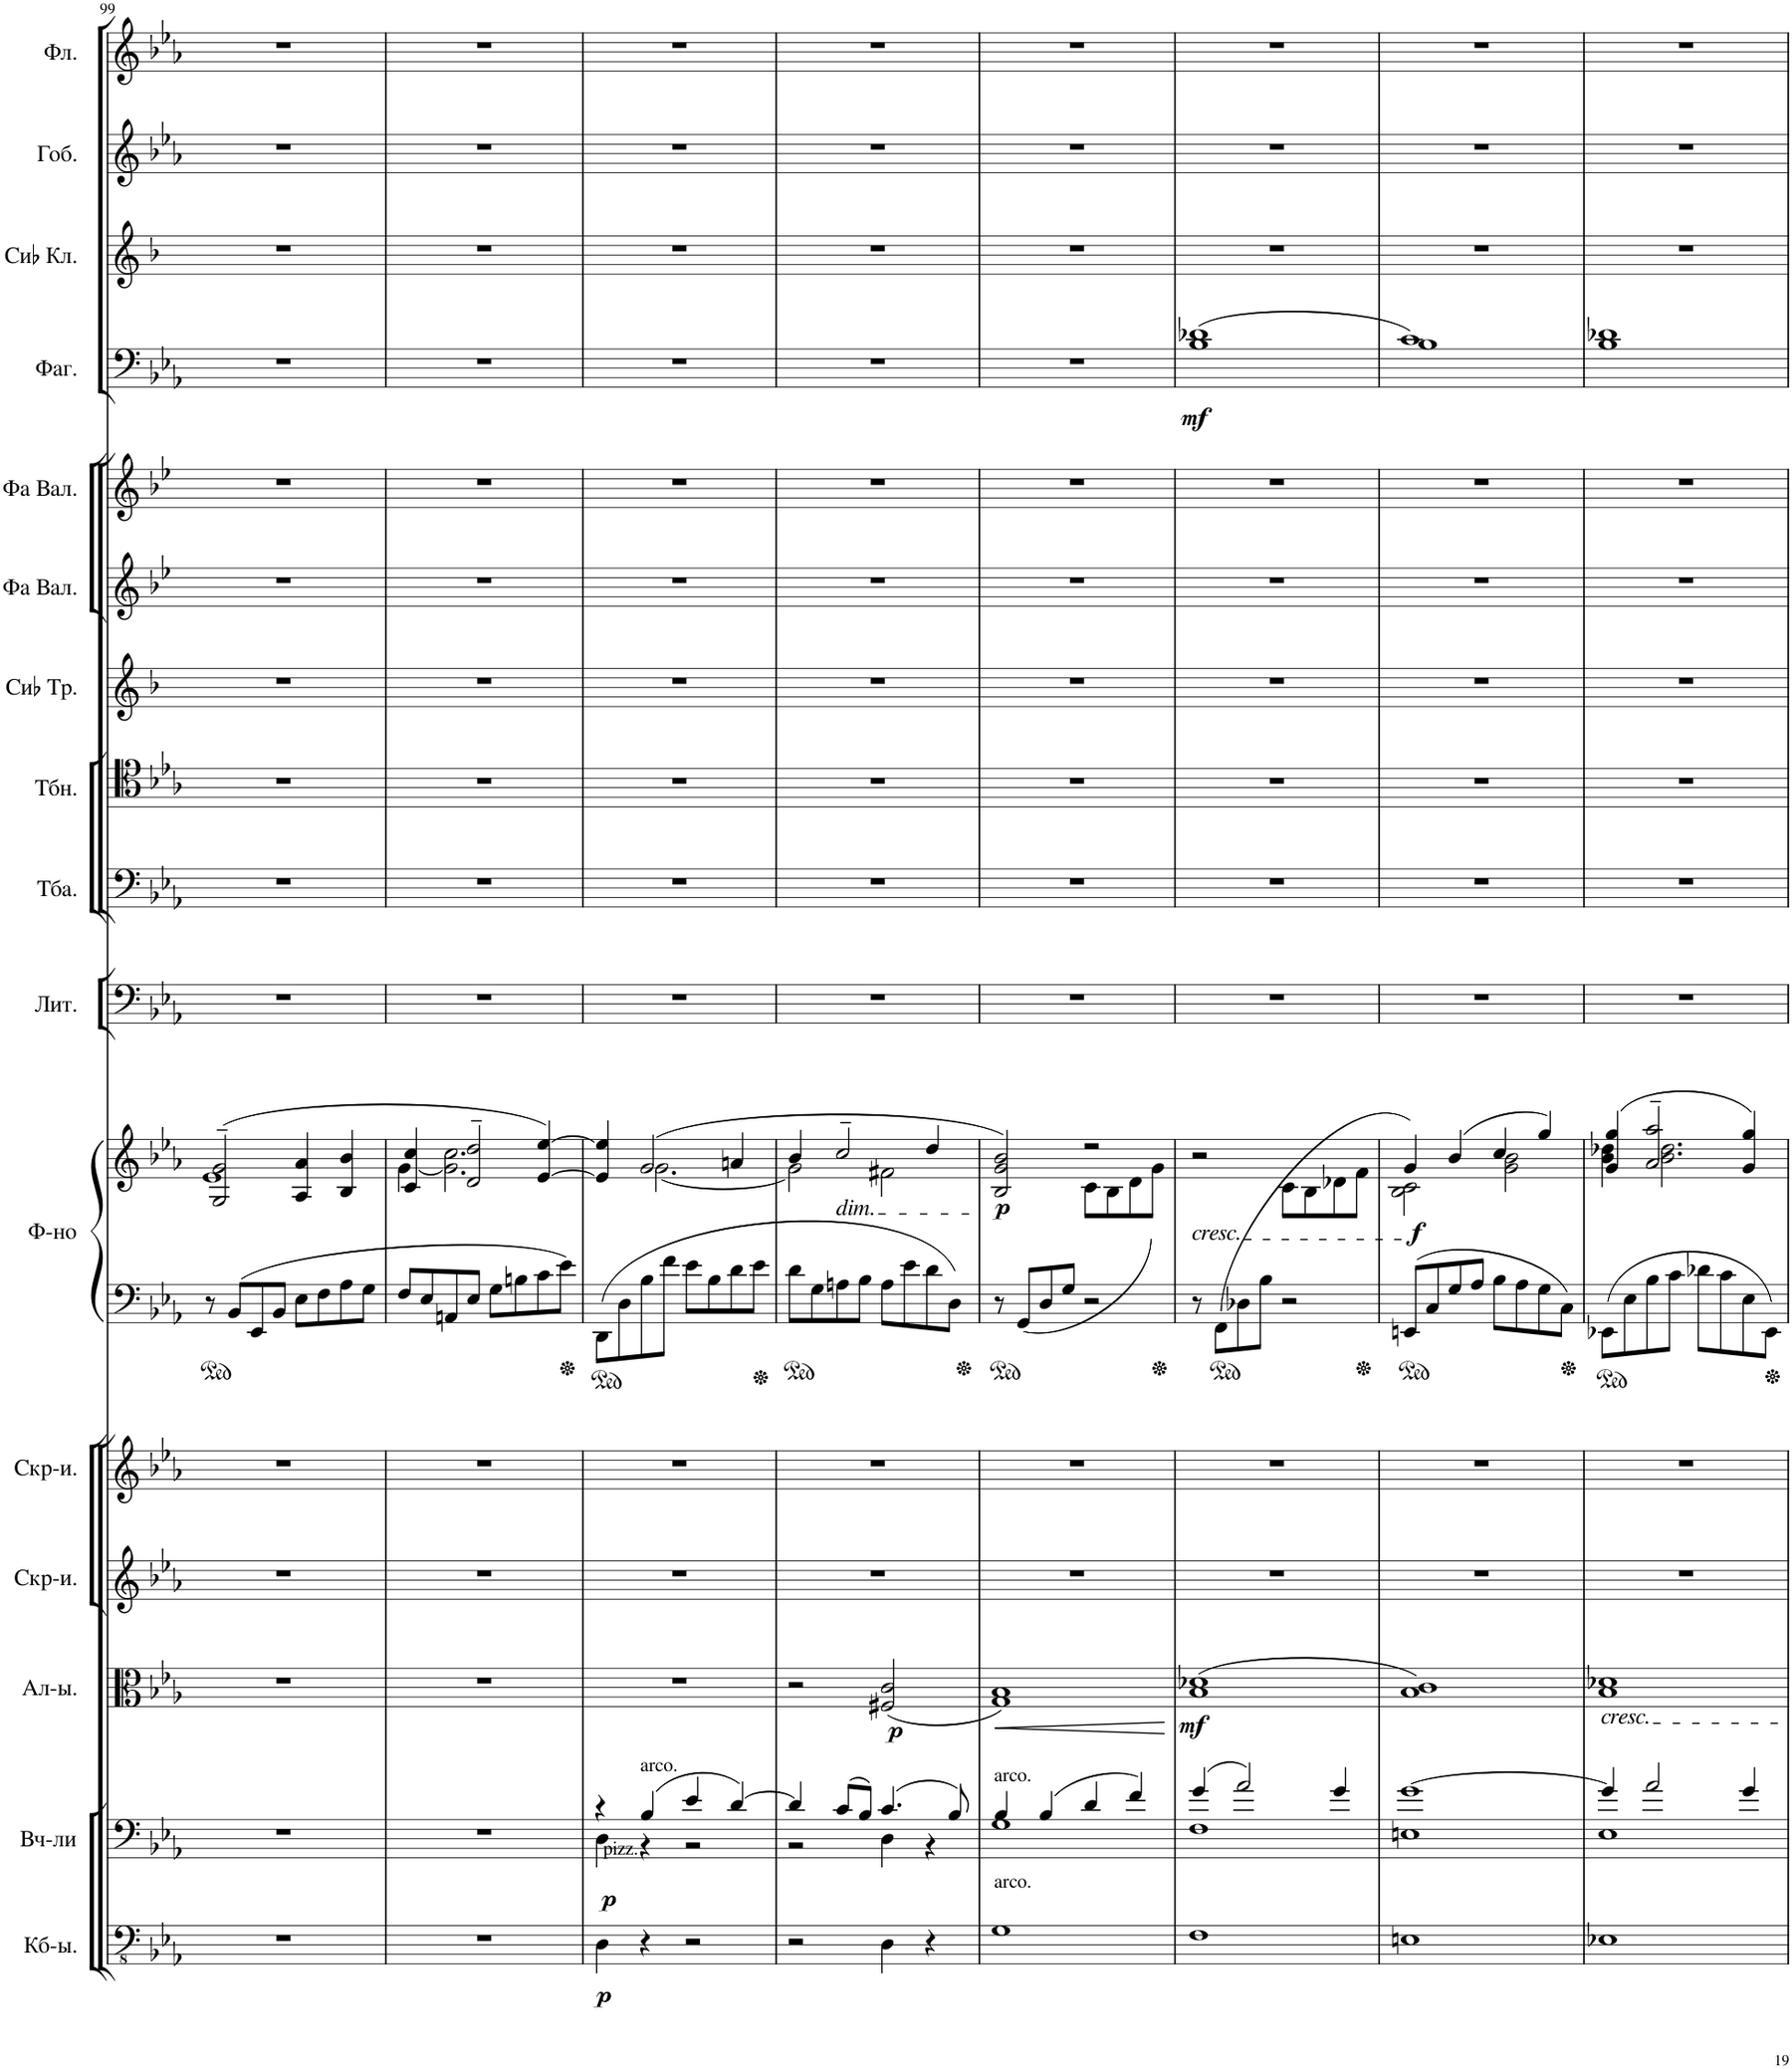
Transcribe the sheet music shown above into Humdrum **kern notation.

**kern	**dynam	**kern	**dynam	**kern	**dynam	**kern	**kern	**kern	**kern	**dynam	**kern	**kern	**kern	**kern	**kern	**kern	**kern	**dynam	**kern	**kern	**kern
*part16	*part16	*part15	*part15	*part14	*part14	*part13	*part12	*part11	*part11	*part11	*part10	*part9	*part8	*part7	*part6	*part5	*part4	*part4	*part3	*part2	*part1
*staff17	*staff17	*staff16	*staff16	*staff15	*staff15	*staff14	*staff13	*staff12	*staff11	*staff11/12	*staff10	*staff9	*staff8	*staff7	*staff6	*staff5	*staff4	*staff4	*staff3	*staff2	*staff1
*I"Контрабасы	*	*I"Виолончели	*	*I"Альты	*	*I"Скрипки	*I"Скрипки	*I"Рояль	*	*	*I"Литавры	*I"Туба	*I"Тромбон	*I"Сиb Труба	*I"Фа Валторна	*I"Фа Валторна	*I"Фагот	*	*I"Сиb Кларнет	*I"Гобой	*I"Флейта
*	*	*	*	*	*	*	*	*	*	*	*	*	*	*I'Сиb Тр.	*	*	*	*	*I'Сиb Кл.	*	*
!!LO:PB:g=z
*clefFv4	*	*clefF4	*	*clefC3	*	*clefG2	*clefG2	*clefF4	*clefG2	*	*clefF4	*clefF4	*clefC4	*clefG2	*clefG2	*clefG2	*clefF4	*	*clefG2	*clefG2	*clefG2
*	*	*	*	*	*	*	*	*	*	*	*	*	*	*Trd1c2	*Trd4c7	*Trd4c7	*	*	*Trd1c2	*	*
*k[b-e-a-]	*	*k[b-e-a-]	*	*k[b-e-a-]	*	*k[b-e-a-]	*k[b-e-a-]	*k[b-e-a-]	*k[b-e-a-]	*	*k[b-e-a-]	*k[b-e-a-]	*k[b-e-a-]	*k[b-]	*k[b-e-]	*k[b-e-]	*k[b-e-a-]	*	*k[b-]	*k[b-e-a-]	*k[b-e-a-]
*M2/2	*	*M2/2	*	*M2/2	*	*M2/2	*M2/2	*M2/2	*M2/2	*	*M2/2	*M2/2	*M2/2	*M2/2	*M2/2	*M2/2	*M2/2	*	*M2/2	*M2/2	*M2/2
*met(c|)	*	*met(c|)	*	*met(c|)	*	*met(c|)	*met(c|)	*met(c|)	*met(c|)	*	*met(c|)	*met(c|)	*met(c|)	*met(c|)	*met(c|)	*met(c|)	*met(c|)	*	*met(c|)	*met(c|)	*met(c|)
=99	=99	=99	=99	=99	=99	=99	=99	=99	=99	=99	=99	=99	=99	=99	=99	=99	=99	=99	=99	=99	=99
*	*	*	*	*	*	*	*	*	*^	*	*	*	*	*	*	*	*	*	*	*	*
1r	.	1r	.	1r	.	1r	1r	8r	(2G/~ 2g/~	1e-	.	1r	1r	1r	1r	1r	1r	1r	.	1r	1r	1r
.	.	.	.	.	.	.	.	8BB-/L	.	.	.	.	.	.	.	.	.	.	.	.	.	.
.	.	.	.	.	.	.	.	8EE-/	.	.	.	.	.	.	.	.	.	.	.	.	.	.
.	.	.	.	.	.	.	.	8BB-/J	.	.	.	.	.	.	.	.	.	.	.	.	.	.
.	.	.	.	.	.	.	.	8E-\L	4A-/ 4a-/	.	.	.	.	.	.	.	.	.	.	.	.	.
.	.	.	.	.	.	.	.	8F\	.	.	.	.	.	.	.	.	.	.	.	.	.	.
.	.	.	.	.	.	.	.	8A-\	4B-/ 4b-/	.	.	.	.	.	.	.	.	.	.	.	.	.
.	.	.	.	.	.	.	.	8G\J	.	.	.	.	.	.	.	.	.	.	.	.	.	.
=100	=100	=100	=100	=100	=100	=100	=100	=100	=100	=100	=100	=100	=100	=100	=100	=100	=100	=100	=100	=100	=100	=100
1r	.	1r	.	1r	.	1r	1r	8F/L	4c/ 4cc/	[4g\	.	1r	1r	1r	1r	1r	1r	1r	.	1r	1r	1r
.	.	.	.	.	.	.	.	8E-/	.	.	.	.	.	.	.	.	.	.	.	.	.	.
.	.	.	.	.	.	.	.	8AAn/	2d/~ 2dd/~	2.g\] 2.cc\	.	.	.	.	.	.	.	.	.	.	.	.
.	.	.	.	.	.	.	.	8E-/J	.	.	.	.	.	.	.	.	.	.	.	.	.	.
.	.	.	.	.	.	.	.	8G\L	.	.	.	.	.	.	.	.	.	.	.	.	.	.
.	.	.	.	.	.	.	.	8Bn\	.	.	.	.	.	.	.	.	.	.	.	.	.	.
.	.	.	.	.	.	.	.	8c\	[4e-/ [4ee-/)	.	.	.	.	.	.	.	.	.	.	.	.	.
.	.	.	.	.	.	.	.	8e-\J	.	.	.	.	.	.	.	.	.	.	.	.	.	.
=101	=101	=101	=101	=101	=101	=101	=101	=101	=101	=101	=101	=101	=101	=101	=101	=101	=101	=101	=101	=101	=101	=101
*	*	*^	*	*	*	*	*	*	*	*	*	*	*	*	*	*	*	*	*	*	*	*
!	!	!LO:TX:a:t=pizz.	!	!	!	!	!	!	!	!	!	!	!	!	!	!	!	!	!	!	!	!	!
!	!LO:DY:b	!	!	!LO:DY:b	!	!	!	!	!	!	!	!	!	!	!	!	!	!	!	!	!	!	!
4DD\	p	4r	4D\	p	1r	.	1r	1r	8DD\L	4e-/] 4ee-/]	4ryy	.	1r	1r	1r	1r	1r	1r	1r	.	1r	1r	1r
.	.	.	.	.	.	.	.	.	8D\	.	.	.	.	.	.	.	.	.	.	.	.	.	.
!	!	!LO:TX:a:t=arco.	!	!	!	!	!	!	!	!	!	!	!	!	!	!	!	!	!	!	!	!	!
4r	.	(4B-/	4r	.	.	.	.	.	8B-\	(2g/	[2.g\	.	.	.	.	.	.	.	.	.	.	.	.
.	.	.	.	.	.	.	.	.	8f\J	.	.	.	.	.	.	.	.	.	.	.	.	.	.
2r	.	4e-/	2r	.	.	.	.	.	8e-\L	.	.	.	.	.	.	.	.	.	.	.	.	.	.
.	.	.	.	.	.	.	.	.	8B-\	.	.	.	.	.	.	.	.	.	.	.	.	.	.
.	.	[4d/)	.	.	.	.	.	.	8d\	4an/	.	.	.	.	.	.	.	.	.	.	.	.	.
.	.	.	.	.	.	.	.	.	8e-\J	.	.	.	.	.	.	.	.	.	.	.	.	.	.
=102	=102	=102	=102	=102	=102	=102	=102	=102	=102	=102	=102	=102	=102	=102	=102	=102	=102	=102	=102	=102	=102	=102	=102
2r	.	4d/]	2r	.	2r	.	1r	1r	8d\L	4b-/	2g\]	.	1r	1r	1r	1r	1r	1r	1r	.	1r	1r	1r
.	.	.	.	.	.	.	.	.	8G\	.	.	.	.	.	.	.	.	.	.	.	.	.	.
!	!	!	!	!	!	!	!	!	!	!LO:TX:b:i:t=dim.	!	!	!	!	!	!	!	!	!	!	!	!	!
.	.	(8c/L	.	.	.	.	.	.	8An\	2cc~/	.	.	.	.	.	.	.	.	.	.	.	.	.
.	.	8B-/J)	.	.	.	.	.	.	8B-\J	.	.	.	.	.	.	.	.	.	.	.	.	.	.
!	!	!	!	!	!	!LO:DY:b	!	!	!	!	!	!	!	!	!	!	!	!	!	!	!	!	!
4DD\	.	(4.c/	4D\	.	(2F#X/ 2c/	p	.	.	8A\L	.	2f#X\	.	.	.	.	.	.	.	.	.	.	.	.
.	.	.	.	.	.	.	.	.	8e-\	.	.	.	.	.	.	.	.	.	.	.	.	.	.
4r	.	.	4r	.	.	.	.	.	8d\	4dd/	.	.	.	.	.	.	.	.	.	.	.	.	.
.	.	8B-/)	.	.	.	.	.	.	8D\J	.	.	.	.	.	.	.	.	.	.	.	.	.	.
=103	=103	=103	=103	=103	=103	=103	=103	=103	=103	=103	=103	=103	=103	=103	=103	=103	=103	=103	=103	=103	=103	=103	=103
!	!	!LO:TX:a:t=arco.	!	!	!	!	!	!	!	!	!	!	!	!	!	!	!	!	!	!	!	!	!
!LO:TX:a:t=arco.	!	!	!	!	!	!	!	!	!	!	!	!	!	!	!	!	!	!	!	!	!	!	!
!	!	!	!	!	!	!LO:HP:b	!	!	!	!	!	!LO:DY:b	!	!	!	!	!	!	!	!	!	!	!
1GG	.	4B-/	1G	.	1G 1B-)	<	1r	1r	8r	2B-/ 2g/ 2b-/)	2ryy	p	1r	1r	1r	1r	1r	1r	1r	.	1r	1r	1r
.	.	.	.	.	.	.	.	.	(8GG/L	.	.	.	.	.	.	.	.	.	.	.	.	.	.
.	.	(4B-/	.	.	.	.	.	.	8D/	.	.	.	.	.	.	.	.	.	.	.	.	.	.
.	.	.	.	.	.	.	.	.	8G/J	.	.	.	.	.	.	.	.	.	.	.	.	.	.
.	.	4d/	.	.	.	.	.	.	2r	2r	8c\L	.	.	.	.	.	.	.	.	.	.	.	.
.	.	.	.	.	.	.	.	.	.	.	8B-\	.	.	.	.	.	.	.	.	.	.	.	.
.	.	4f/)	.	.	.	.	.	.	.	.	8d\	.	.	.	.	.	.	.	.	.	.	.	.
.	.	.	.	.	.	.	.	.	.	.	(8g\J	.	.	.	.	.	.	.	.	.	.	.	.
*	*	*v	*v	*	*	*	*	*	*	*v	*v	*	*	*	*	*	*	*	*	*	*	*	*
.	.	.	.	.	[	.	.	.	.	.	.	.	.	.	.	.	.	.	.	.	.
=104	=104	=104	=104	=104	=104	=104	=104	=104	=104	=104	=104	=104	=104	=104	=104	=104	=104	=104	=104	=104	=104
*	*	*^	*	*	*	*	*	*	*	*	*	*	*	*	*	*	*^	*	*	*	*
!	!	!	!	!	!	!	!	!	!	!LO:TX:b:i:t=cresc.	!	!	!	!	!	!	!	!	!	!	!	!	!
!	!	!	!	!	!	!LO:DY:b	!	!	!	!	!	!	!	!	!	!	!	!	!	!LO:DY:b	!	!	!
1FF	.	(4g/	1F	.	(1B- 1d-X	mf	1r	1r	8r	2r	.	1r	1r	1r	1r	1r	1r	(1d-X	1B-	mf	1r	1r	1r
.	.	.	.	.	.	.	.	.	8FF\L	.	.	.	.	.	.	.	.	.	.	.	.	.	.
.	.	2a-/)	.	.	.	.	.	.	8D-X\	.	.	.	.	.	.	.	.	.	.	.	.	.	.
.	.	.	.	.	.	.	.	.	8B-\J	.	.	.	.	.	.	.	.	.	.	.	.	.	.
.	.	.	.	.	.	.	.	.	2r	8c\L	.	.	.	.	.	.	.	.	.	.	.	.	.
.	.	.	.	.	.	.	.	.	.	8B-\	.	.	.	.	.	.	.	.	.	.	.	.	.
.	.	4g/	.	.	.	.	.	.	.	8d-X\	.	.	.	.	.	.	.	.	.	.	.	.	.
.	.	.	.	.	.	.	.	.	.	8f\J	.	.	.	.	.	.	.	.	.	.	.	.	.
=105	=105	=105	=105	=105	=105	=105	=105	=105	=105	=105	=105	=105	=105	=105	=105	=105	=105	=105	=105	=105	=105	=105	=105
*	*	*	*	*	*	*	*	*	*	*^	*	*	*	*	*	*	*	*	*	*	*	*	*
!	!	!	!	!	!	!	!	!	!	!	!	!LO:DY:b	!	!	!	!	!	!	!	!	!	!	!	!
1EEn	.	[1g	1En	.	1B- 1c)	.	1r	1r	8EEn/L	4g/)	2B-\ 2c\	f	1r	1r	1r	1r	1r	1r	1c)	1B-	.	1r	1r	1r
.	.	.	.	.	.	.	.	.	8C/	.	.	.	.	.	.	.	.	.	.	.	.	.	.	.
.	.	.	.	.	.	.	.	.	8G/	(4b-/	.	.	.	.	.	.	.	.	.	.	.	.	.	.
.	.	.	.	.	.	.	.	.	8A-/J	.	.	.	.	.	.	.	.	.	.	.	.	.	.	.
.	.	.	.	.	.	.	.	.	8B-\L	4cc/	2g\ 2b-\	.	.	.	.	.	.	.	.	.	.	.	.	.
.	.	.	.	.	.	.	.	.	8A-\	.	.	.	.	.	.	.	.	.	.	.	.	.	.	.
.	.	.	.	.	.	.	.	.	8G\	4gg/)	.	.	.	.	.	.	.	.	.	.	.	.	.	.
.	.	.	.	.	.	.	.	.	8C\J	.	.	.	.	.	.	.	.	.	.	.	.	.	.	.
=106	=106	=106	=106	=106	=106	=106	=106	=106	=106	=106	=106	=106	=106	=106	=106	=106	=106	=106	=106	=106	=106	=106	=106	=106
!	!	!	!	!	!LO:TX:b:i:t=cresc.	!	!	!	!	!	!	!	!	!	!	!	!	!	!	!	!	!	!	!
1EE-X	.	4g/]	1E-	.	1B- 1d-X	.	1r	1r	8EE-X\L	(4g/ 4gg/	4b-\ 4dd-X\	.	1r	1r	1r	1r	1r	1r	1d-X	1B-	.	1r	1r	1r
.	.	.	.	.	.	.	.	.	8E-\	.	.	.	.	.	.	.	.	.	.	.	.	.	.	.
.	.	2a-/	.	.	.	.	.	.	8B-\	2a-/~ 2aa-/~	2.b-\ 2.dd-\	.	.	.	.	.	.	.	.	.	.	.	.	.
.	.	.	.	.	.	.	.	.	8c\J	.	.	.	.	.	.	.	.	.	.	.	.	.	.	.
.	.	.	.	.	.	.	.	.	8d-X\L	.	.	.	.	.	.	.	.	.	.	.	.	.	.	.
.	.	.	.	.	.	.	.	.	8c\	.	.	.	.	.	.	.	.	.	.	.	.	.	.	.
.	.	4g/	.	.	.	.	.	.	8E-\	4g/ 4gg/)	.	.	.	.	.	.	.	.	.	.	.	.	.	.
.	.	.	.	.	.	.	.	.	8EE-\J	.	.	.	.	.	.	.	.	.	.	.	.	.	.	.
*	*	*v	*v	*	*	*	*	*	*	*v	*v	*	*	*	*	*	*	*	*v	*v	*	*	*	*
=	=	=	=	=	=	=	=	=	=	=	=	=	=	=	=	=	=	=	=	=	=
*-	*-	*-	*-	*-	*-	*-	*-	*-	*-	*-	*-	*-	*-	*-	*-	*-	*-	*-	*-	*-	*-
